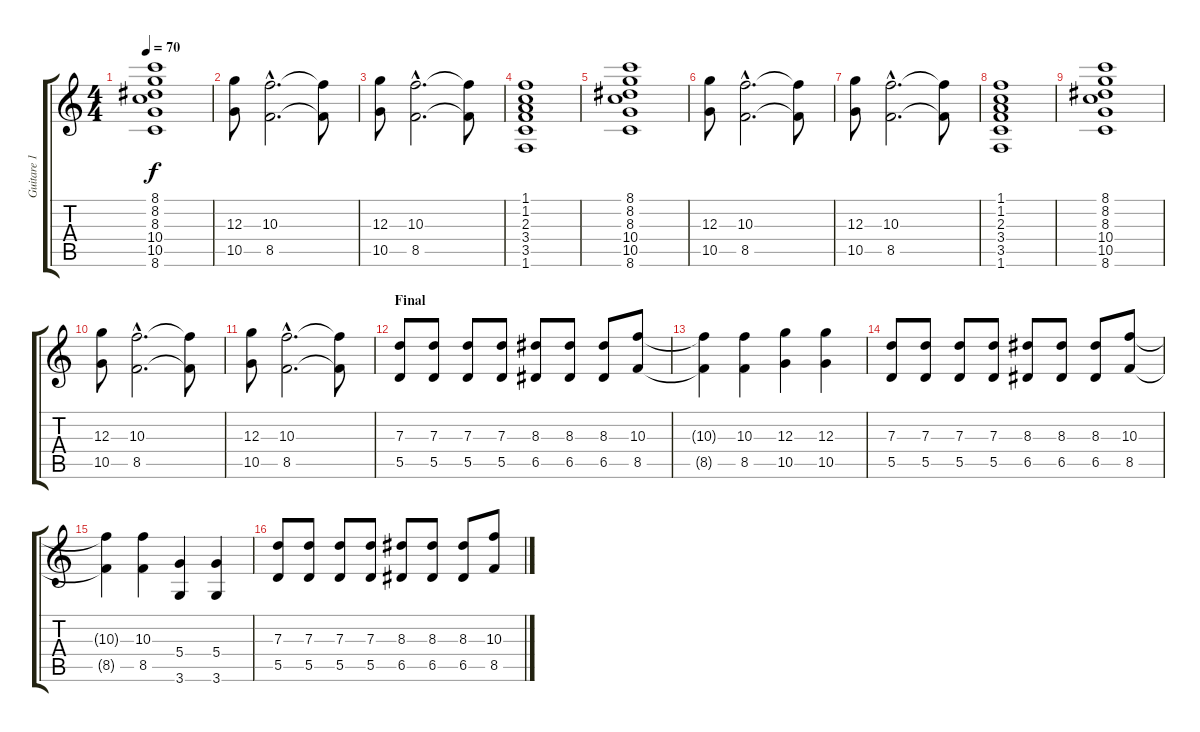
\track ("Guitare 1" "Guitare 1") {instrument distortionguitar}
\staff {score tabs}
\tuning (E4 B3 G3 D3 A2 E2) {hide}
\ts (4 4)
\tempo 70
\clef g2
\ks c
(8.1 8.2 8.3 10.4 10.5 8.6).1{dy f} |
(12.3 10.5).8 (10.3{hac} 8.5{hac}).2{d} (10.3{t} 8.5{t}).8 |
(12.3 10.5).8 (10.3{hac} 8.5{hac}).2{d} (10.3{t} 8.5{t}).8 |
(1.1 1.2 2.3 3.4 3.5 1.6).1 |
(8.1 8.2 8.3 10.4 10.5 8.6).1 |
(12.3 10.5).8 (10.3{hac} 8.5{hac}).2{d} (10.3{t} 8.5{t}).8 |
(12.3 10.5).8 (10.3{hac} 8.5{hac}).2{d} (10.3{t} 8.5{t}).8 |
(1.1 1.2 2.3 3.4 3.5 1.6).1 |
(8.1 8.2 8.3 10.4 10.5 8.6).1 |
(12.3 10.5).8 (10.3{hac} 8.5{hac}).2{d} (10.3{t} 8.5{t}).8 |
(12.3 10.5).8 (10.3{hac} 8.5{hac}).2{d} (10.3{t} 8.5{t}).8 |
\section ("" "Final")
(7.3 5.5).8 (7.3 5.5).8 (7.3 5.5).8 (7.3 5.5).8 (8.3 6.5).8 (8.3 6.5).8 (8.3 6.5).8 (10.3 8.5).8 |
(10.3{t} 8.5{t}).4 (10.3 8.5).4 (12.3 10.5).4 (12.3 10.5).4 |
(7.3 5.5).8 (7.3 5.5).8 (7.3 5.5).8 (7.3 5.5).8 (8.3 6.5).8 (8.3 6.5).8 (8.3 6.5).8 (10.3 8.5).8 |
(10.3{t} 8.5{t}).4 (10.3 8.5).4 (5.4 3.6).4 (5.4 3.6).4 |
(7.3 5.5).8 (7.3 5.5).8 (7.3 5.5).8 (7.3 5.5).8 (8.3 6.5).8 (8.3 6.5).8 (8.3 6.5).8 (10.3 8.5).8
